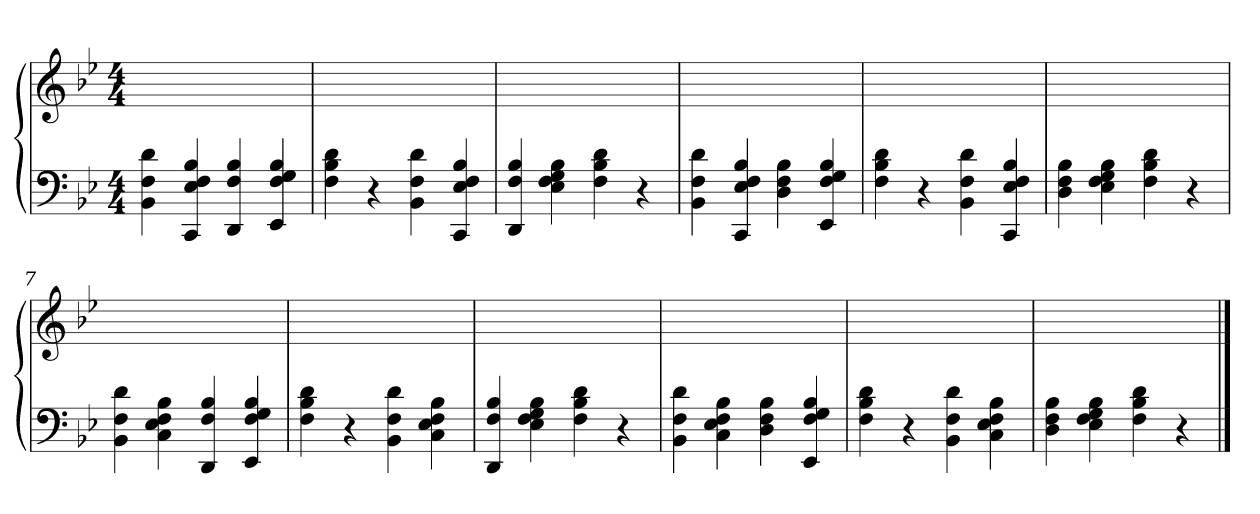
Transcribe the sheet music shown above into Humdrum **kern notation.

**kern	**kern
*part2	*part1
*staff2	*staff1
*clefF4	*clefG2
*k[b-e-]	*k[b-e-]
*B-:	*B-:
*M4/4	*M4/4
*MM60	*MM60
=1	=1
4BB- 4F 4d	1ryy
4CC 4E- 4F 4B-	.
4DD 4F 4B-	.
4EE- 4F 4G 4B-	.
=2	=2
4F 4B- 4d	1ryy
4r	.
4BB- 4F 4d	.
4CC 4E- 4F 4B-	.
=3	=3
4DD 4F 4B-	1ryy
4E- 4F 4G 4B-	.
4F 4B- 4d	.
4r	.
=4	=4
4BB- 4F 4d	1ryy
4CC 4E- 4F 4B-	.
4D 4F 4B-	.
4EE- 4F 4G 4B-	.
=5	=5
4F 4B- 4d	1ryy
4r	.
4BB- 4F 4d	.
4CC 4E- 4F 4B-	.
=6	=6
4D 4F 4B-	1ryy
4E- 4F 4G 4B-	.
4F 4B- 4d	.
4r	.
=7	=7
4BB- 4F 4d	1ryy
4C 4E- 4F 4B-	.
4DD 4F 4B-	.
4EE- 4F 4G 4B-	.
=8	=8
4F 4B- 4d	1ryy
4r	.
4BB- 4F 4d	.
4C 4E- 4F 4B-	.
=9	=9
4DD 4F 4B-	1ryy
4E- 4F 4G 4B-	.
4F 4B- 4d	.
4r	.
=10	=10
4BB- 4F 4d	1ryy
4C 4E- 4F 4B-	.
4D 4F 4B-	.
4EE- 4F 4G 4B-	.
=11	=11
4F 4B- 4d	1ryy
4r	.
4BB- 4F 4d	.
4C 4E- 4F 4B-	.
=12	=12
4D 4F 4B-	1ryy
4E- 4F 4G 4B-	.
4F 4B- 4d	.
4r	.
==	==
*-	*-
